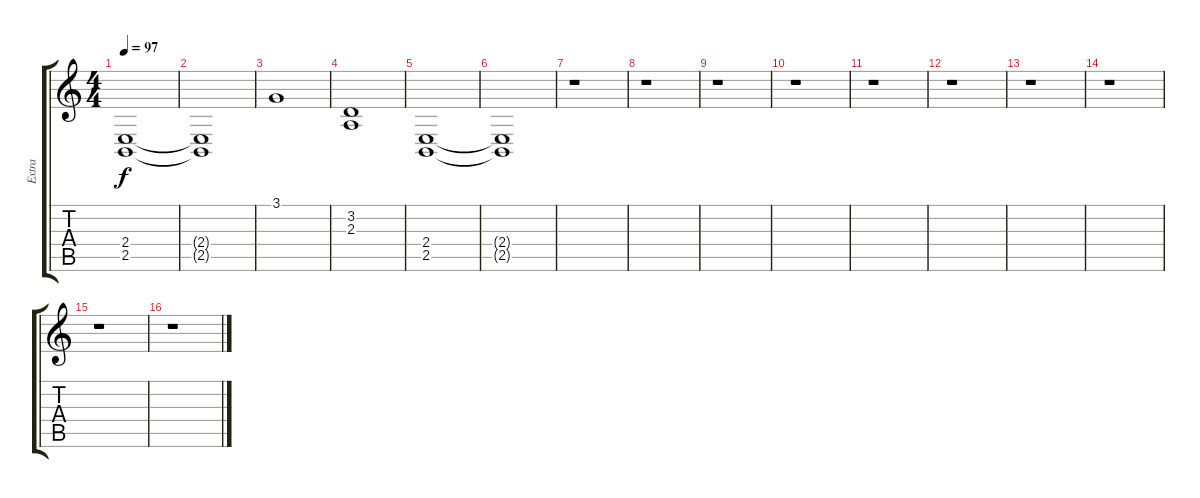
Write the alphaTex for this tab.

\track ("Extra" "Extra") {instrument stringensemble2}
\staff {score tabs}
\tuning (E4 B3 G3 D3 A2 E2) {hide}
\ts (4 4)
\tempo 97
\clef g2
\ks c
(2.4 2.5).1{dy f} |
(2.4{t} 2.5{t}).1 |
3.1.1 |
(3.2 2.3).1 |
(2.4 2.5).1 |
(2.4{t} 2.5{t}).1 |
r.1 |
r.1 |
r.1 |
r.1 |
r.1 |
r.1 |
r.1 |
r.1 |
r.1 |
r.1
